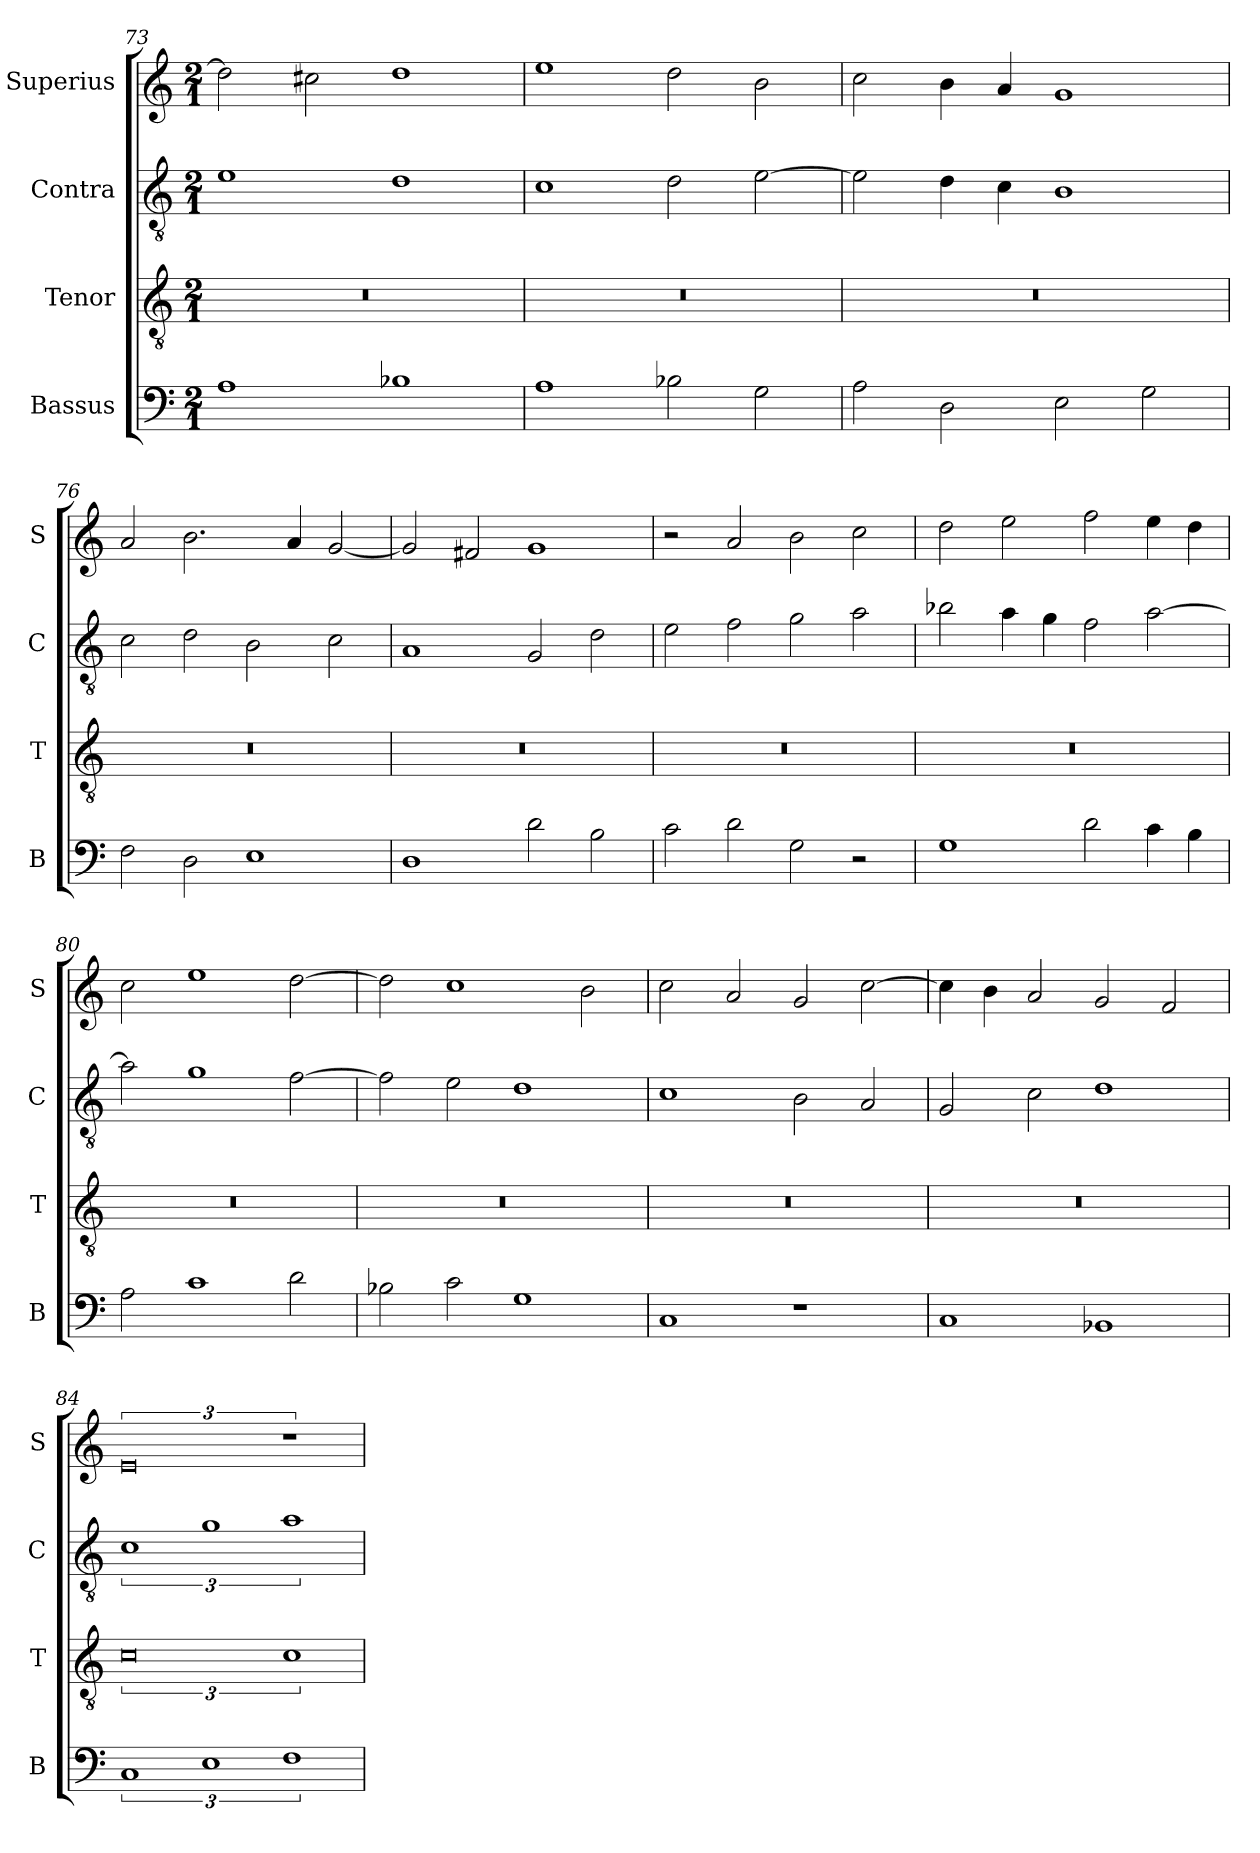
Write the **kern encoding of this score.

**kern	**kern	**kern	**kern
*part4	*part3	*part2	*part1
*staff4	*staff3	*staff2	*staff1
*I"Bassus	*I"Tenor	*I"Contra	*I"Superius
*I'B	*I'T	*I'C	*I'S
*clefF4	*clefGv2	*clefGv2	*clefG2
*k[]	*k[]	*k[]	*k[]
*M2/1	*M2/1	*M2/1	*M2/1
=73	=73	=73	=73
1A	0r	1e	2dd\]
.	.	.	2cc#X\
1B-X	.	1d	1dd
=74	=74	=74	=74
1A	0r	1c	1ee
2B-X\	.	2d\	2dd\
2G\	.	[2e\	2b\
=75	=75	=75	=75
2A\	0r	2e\]	2cc\
2D\	.	4d\	4b\
.	.	4c\	4a/
2E\	.	1B	1g
2G\	.	.	.
=76	=76	=76	=76
2F\	0r	2c\	2a/
2D\	.	2d\	2.b\
1E	.	2B\	.
.	.	.	4a/
.	.	2c\	[2g/
=77	=77	=77	=77
1D	0r	1A	2g/]
.	.	.	2f#X/
2d\	.	2G/	1g
2B\	.	2d\	.
=78	=78	=78	=78
2c\	0r	2e\	2r
2d\	.	2f\	2a/
2G\	.	2g\	2b\
2r	.	2a\	2cc\
=79	=79	=79	=79
1G	0r	2b-X\	2dd\
.	.	4a\	2ee\
.	.	4g\	.
2d\	.	2f\	2ff\
4c\	.	[2a\	4ee\
4B\	.	.	4dd\
=80	=80	=80	=80
2A\	0r	2a\]	2cc\
1c	.	1g	1ee
2d\	.	[2f\	[2dd\
=81	=81	=81	=81
2B-X\	0r	2f\]	2dd\]
2c\	.	2e\	1cc
1G	.	1d	.
.	.	.	2b\
=82	=82	=82	=82
1C	0r	1c	2cc\
.	.	.	2a/
1r	.	2B\	2g/
.	.	2A/	[2cc\
=83	=83	=83	=83
1C	0r	2G/	4cc\]
.	.	.	4b\
.	.	2c\	2a/
1BB-X	.	1d	2g/
.	.	.	2f/
=84	=84	=84	=84
3%2C	3%4c	3%2c	3%4e
3%2E	.	3%2g	.
3%2F	3%2c	3%2a	3%2r
=	=	=	=
*-	*-	*-	*-
